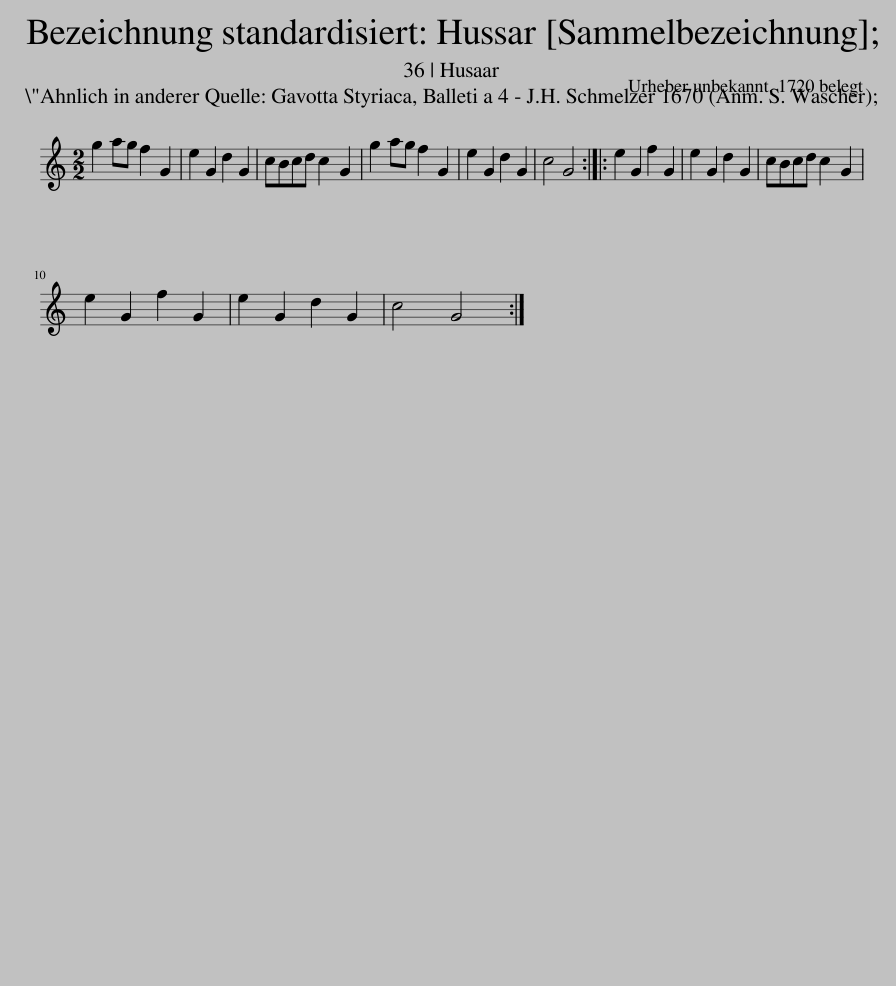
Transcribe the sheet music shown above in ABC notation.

X:1
L:1/8
M:2/2
I:linebreak $
K:C
V:1 treble
V:1
 g2 ag f2 G2 | e2 G2 d2 G2 | cBcd c2 G2 | g2 ag f2 G2 | e2 G2 d2 G2 | %5
 c4 G4 :: e2 G2 f2 G2 | e2 G2 d2 G2 | cBcd c2 G2 |$ e2 G2 f2 G2 | %10
 e2 G2 d2 G2 | c4 G4 :| %12
